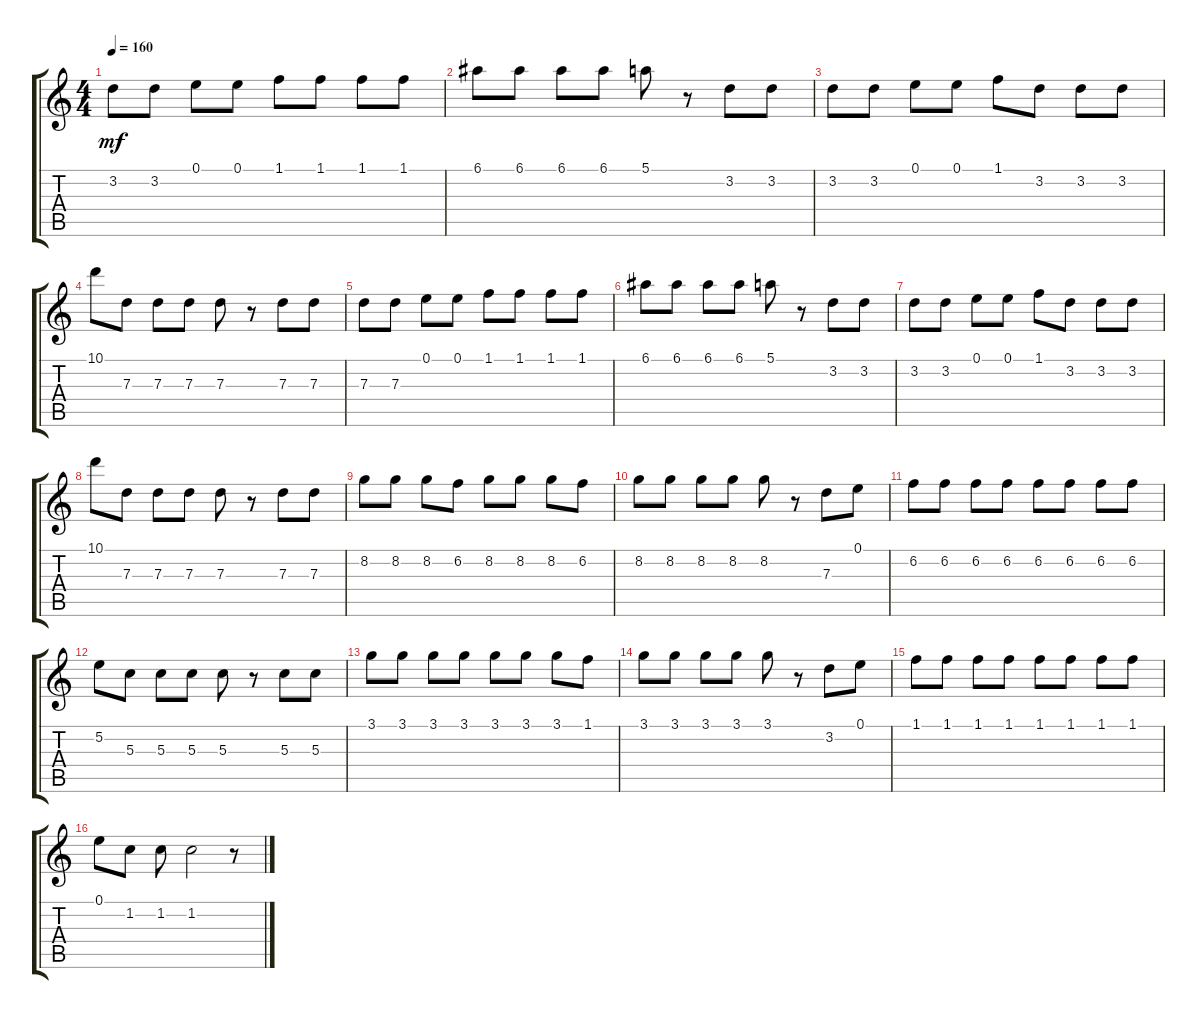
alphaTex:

\track "" {instrument overdrivenguitar}
\staff {score tabs}
\tuning (E4 B3 G3 D3 A2 E2) {hide}
\ts (4 4)
\tempo 160
\clef g2
\ks c
3.2.8{dy mf} 3.2.8 0.1.8 0.1.8 1.1.8 1.1.8 1.1.8 1.1.8 |
6.1.8 6.1.8 6.1.8 6.1.8 5.1.8 r.8 3.2.8 3.2.8 |
3.2.8 3.2.8 0.1.8 0.1.8 1.1.8 3.2.8 3.2.8 3.2.8 |
10.1.8 7.3.8 7.3.8 7.3.8 7.3.8 r.8 7.3.8 7.3.8 |
7.3.8 7.3.8 0.1.8 0.1.8 1.1.8 1.1.8 1.1.8 1.1.8 |
6.1.8 6.1.8 6.1.8 6.1.8 5.1.8 r.8 3.2.8 3.2.8 |
3.2.8 3.2.8 0.1.8 0.1.8 1.1.8 3.2.8 3.2.8 3.2.8 |
10.1.8 7.3.8 7.3.8 7.3.8 7.3.8 r.8 7.3.8 7.3.8 |
8.2.8 8.2.8 8.2.8 6.2.8 8.2.8 8.2.8 8.2.8 6.2.8 |
8.2.8 8.2.8 8.2.8 8.2.8 8.2.8 r.8 7.3.8 0.1.8 |
6.2.8 6.2.8 6.2.8 6.2.8 6.2.8 6.2.8 6.2.8 6.2.8 |
5.2.8 5.3.8 5.3.8 5.3.8 5.3.8 r.8 5.3.8 5.3.8 |
3.1.8 3.1.8 3.1.8 3.1.8 3.1.8 3.1.8 3.1.8 1.1.8 |
3.1.8 3.1.8 3.1.8 3.1.8 3.1.8 r.8 3.2.8 0.1.8 |
1.1.8 1.1.8 1.1.8 1.1.8 1.1.8 1.1.8 1.1.8 1.1.8 |
0.1.8 1.2.8 1.2.8 1.2.2 r.8
